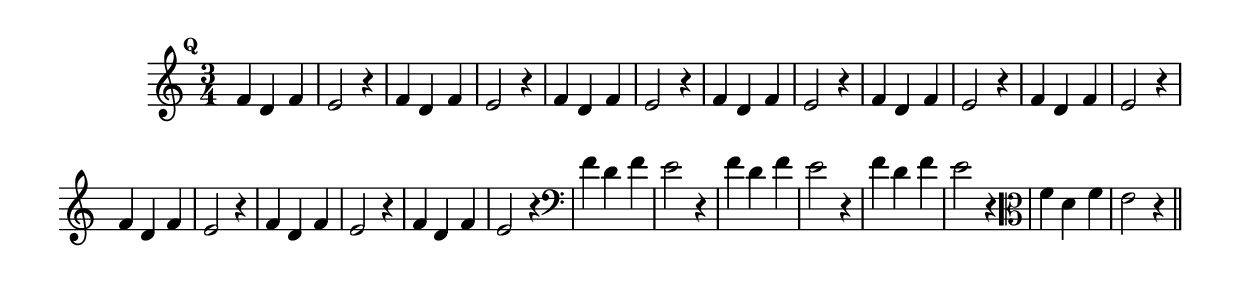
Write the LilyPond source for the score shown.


\version "2.16.0"

%\header { texidoc="Perguntas e Respostas"}

\relative c' {

  \override Staff.TimeSignature #'style = #'()
  \time 3/4 
  \override Score.BarNumber #'transparent = ##t
                                %\override Score.RehearsalMark #'font-family = #'roman
  \override Score.RehearsalMark #'font-size = #-2
  \override Score.BarNumber #'transparent = ##t
  \set Score.markFormatter = #format-mark-numbers

  \mark 16 

                                % CLARINETE

  \tag #'cl {
    f4 d f | e2 r4 
  }

                                % FLAUTA

  \tag #'fl {
    f4 d f | e2 r4 
  }

                                % OBOÉ

  \tag #'ob {
    f4 d f | e2 r4 
  }

                                % SAX ALTO

  \tag #'saxa {
    f4 d f | e2 r4 
  }

                                % SAX TENOR

  \tag #'saxt {
    f4 d f | e2 r4 
  }

                                % SAX GENES

  \tag #'saxg {
    f4 d f | e2 r4 
  }

                                % TROMPETE

  \tag #'tpt {
    f4 d f | e2 r4 
  }

                                % TROMPA

  \tag #'tpa {
    f4 d f | e2 r4 
  }

                                % TROMPA OP

  \tag #'tpaop {
    f4 d f | e2 r4 
  }

                                % TROMBONE

  \tag #'tbn {
    \clef bass
    f4 d f | e2 r4 
  }

                                % TUBA MIB

  \tag #'tbamib {
    \clef bass
    f4 d f | e2 r4 
  }

                                % TUBA SIB

  \tag #'tbasib {
    \clef bass
    f4 d f | e2 r4 
  }


                                % VIOLA

  \tag #'vla {
    \clef alto
    f4 d f | e2 r4 
  }
                                % FINAL

  \bar "||"

}
